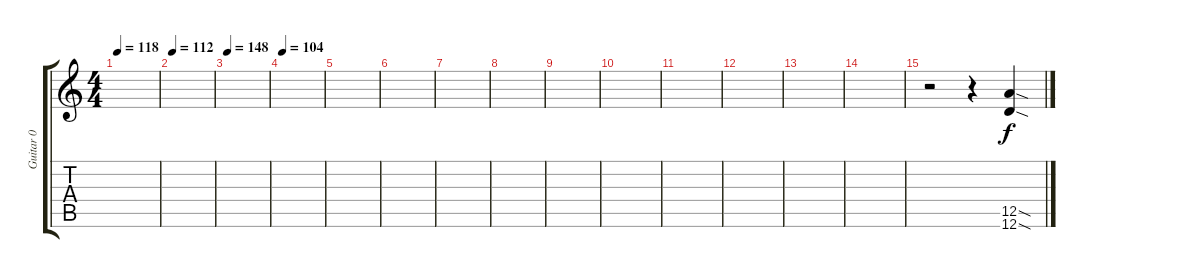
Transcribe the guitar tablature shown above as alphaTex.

\track ("Guitar 0" "Guitar 0") {instrument overdrivenguitar}
\staff {score tabs}
\tuning (E4 B3 G3 D3 A2 D2) {hide}
\ts (4 4)
\tempo 118
\clef g2
\ks c
|
\tempo 112
|
\tempo 148
|
\tempo 104
|
|
|
|
|
|
|
|
|
|
|
r.2 r.4 (12.5{sod} 12.6{sod}).4
